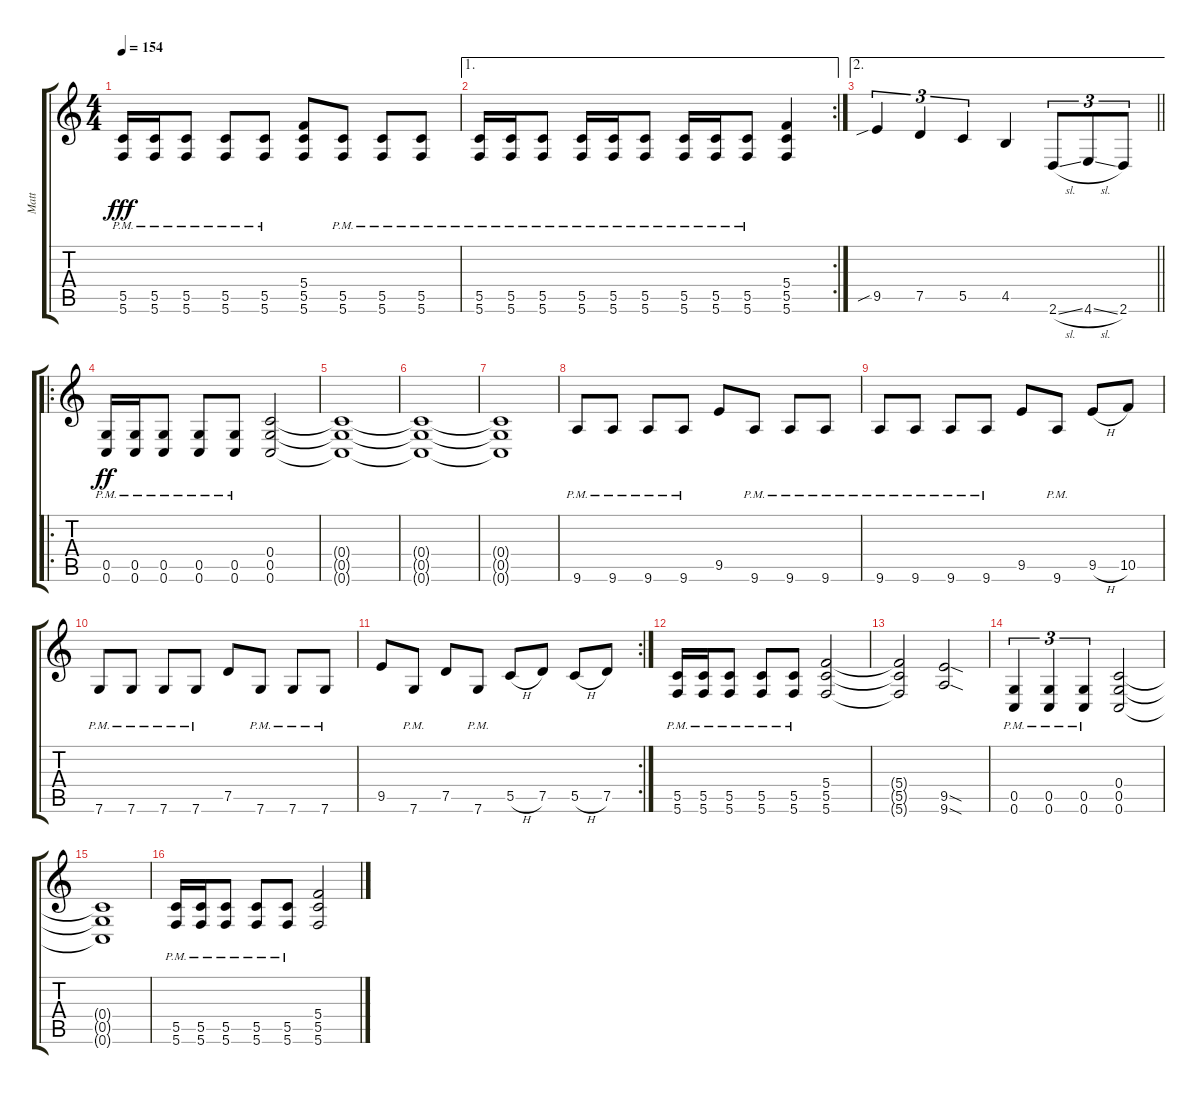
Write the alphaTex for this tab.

\track ("Matt" "Matt") {instrument overdrivenguitar}
\staff {score tabs}
\tuning (D4 A3 F3 C3 G2 C2) {hide}
\ts (4 4)
\tempo 154
\clef g2
\ks c
(5.5{pm} 5.6{pm}).16{dy fff} (5.5{pm} 5.6{pm}).16 (5.5{pm} 5.6{pm}).8 (5.5{pm} 5.6{pm}).8 (5.5{pm} 5.6{pm}).8 (5.4 5.5 5.6).8 (5.5{pm} 5.6{pm}).8 (5.5{pm} 5.6{pm}).8 (5.5{pm} 5.6{pm}).8 |
\ae 1
\rc 2
(5.5{pm} 5.6{pm}).16 (5.5{pm} 5.6{pm}).16 (5.5{pm} 5.6{pm}).8 (5.5{pm} 5.6{pm}).16 (5.5{pm} 5.6{pm}).16 (5.5{pm} 5.6{pm}).8 (5.5{pm} 5.6{pm}).16 (5.5{pm} 5.6{pm}).16 (5.5{pm} 5.6{pm}).8 (5.4 5.5 5.6).4 |
\ae 2
\barLineRight lightlight
9.5{sib}.4{tu (3 2)} 7.5.4{tu (3 2)} 5.5.4{tu (3 2)} 4.5.4 2.6{sl}.8{tu (3 2)} 4.6{sl}.8{tu (3 2)} 2.6.8{tu (3 2)} |
\ro
(0.5{pm} 0.6{pm}).16{dy ff} (0.5{pm} 0.6{pm}).16 (0.5{pm} 0.6{pm}).8 (0.5{pm} 0.6{pm}).8 (0.5{pm} 0.6{pm}).8 (0.4 0.5 0.6).2 |
(0.4{t} 0.5{t} 0.6{t}).1 |
(0.4{t} 0.5{t} 0.6{t}).1 |
(0.4{t} 0.5{t} 0.6{t}).1 |
9.6{pm}.8 9.6{pm}.8 9.6{pm}.8 9.6{pm}.8 9.5.8 9.6{pm}.8 9.6{pm}.8 9.6{pm}.8 |
9.6{pm}.8 9.6{pm}.8 9.6{pm}.8 9.6{pm}.8 9.5.8 9.6{pm}.8 9.5{h}.8 10.5.8 |
7.6{pm}.8 7.6{pm}.8 7.6{pm}.8 7.6{pm}.8 7.5.8 7.6{pm}.8 7.6{pm}.8 7.6{pm}.8 |
\rc 2
9.5.8 7.6{pm}.8 7.5.8 7.6{pm}.8 5.5{h}.8 7.5.8 5.5{h}.8 7.5.8 |
(5.5{pm} 5.6{pm}).16 (5.5{pm} 5.6{pm}).16 (5.5{pm} 5.6{pm}).8 (5.5{pm} 5.6{pm}).8 (5.5{pm} 5.6{pm}).8 (5.4 5.5 5.6).2 |
(5.4{t} 5.5{t} 5.6{t}).2 (9.5{sod} 9.6{sod}).2 |
(0.5{pm} 0.6{pm}).4{tu (3 2)} (0.5{pm} 0.6{pm}).4{tu (3 2)} (0.5{pm} 0.6{pm}).4{tu (3 2)} (0.4 0.5 0.6).2 |
(0.4{t} 0.5{t} 0.6{t}).1 |
(5.5{pm} 5.6{pm}).16 (5.5{pm} 5.6{pm}).16 (5.5{pm} 5.6{pm}).8 (5.5{pm} 5.6{pm}).8 (5.5{pm} 5.6{pm}).8 (5.4 5.5 5.6).2
